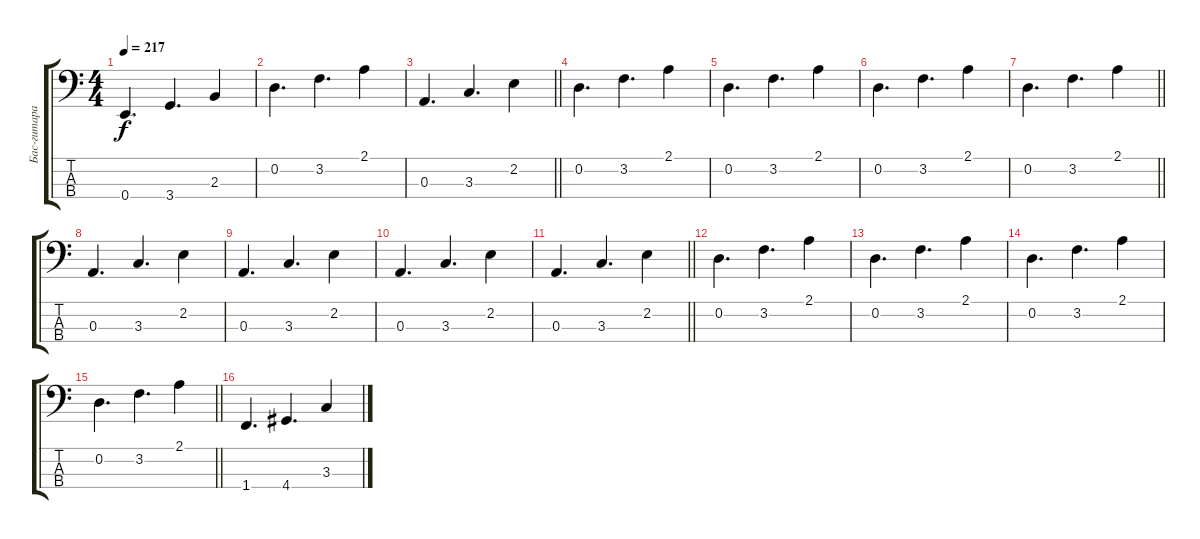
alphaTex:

\track ("Бас-гитара" "Бас-гитара") {instrument electricbassfinger}
\staff {score tabs}
\tuning (G2 D2 A1 E1) {hide}
\ts (4 4)
\tempo 217
\clef f4
\ks c
0.4.4{d dy f} 3.4.4{d} 2.3.4 |
0.2.4{d} 3.2.4{d} 2.1.4 |
\barLineRight lightlight
0.3.4{d} 3.3.4{d} 2.2.4 |
0.2.4{d} 3.2.4{d} 2.1.4 |
0.2.4{d} 3.2.4{d} 2.1.4 |
0.2.4{d} 3.2.4{d} 2.1.4 |
\barLineRight lightlight
0.2.4{d} 3.2.4{d} 2.1.4 |
0.3.4{d} 3.3.4{d} 2.2.4 |
0.3.4{d} 3.3.4{d} 2.2.4 |
0.3.4{d} 3.3.4{d} 2.2.4 |
\barLineRight lightlight
0.3.4{d} 3.3.4{d} 2.2.4 |
0.2.4{d} 3.2.4{d} 2.1.4 |
0.2.4{d} 3.2.4{d} 2.1.4 |
0.2.4{d} 3.2.4{d} 2.1.4 |
\barLineRight lightlight
0.2.4{d} 3.2.4{d} 2.1.4 |
1.4.4{d} 4.4.4{d} 3.3.4
